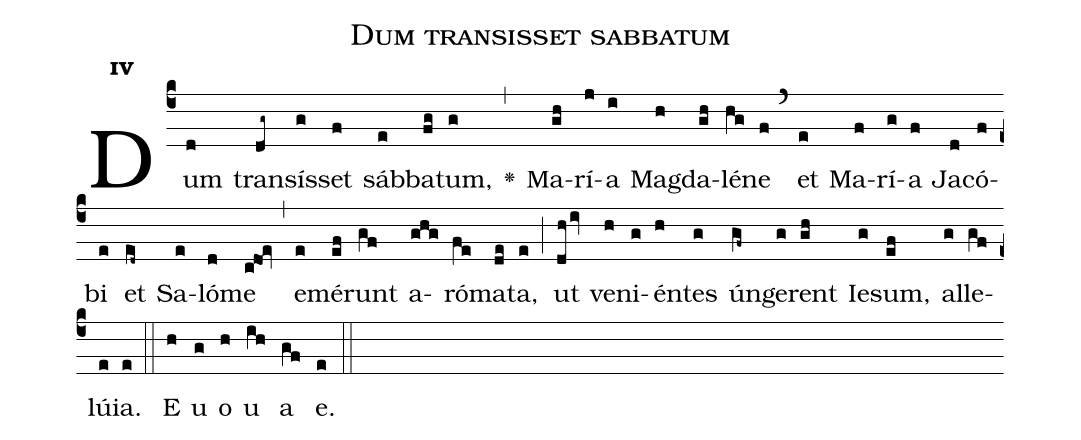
name:Dum transisset sabbatum;
office-part:Antiphona;
mode:4;
%%
initial-style: 1;
name: Dum transisset sabbatum;
book: AM III, p. 148, adapted;
occasion: Octava Paschae Feria V;
office-part: Officium Lectionis Ant 1;
user-notes: ;
commentary: ;
annotation: 4e;
centering-scheme: english;
fontsize: 12;
font: OFLSortsMillGoudy;
height: 11;
width: 4.5;
%%
(c4) Dum(d) tran(dg~)sís(g)set(f) sáb(e)ba(fg)tum,(g) <v>\greheightstar</v>(,) Ma(gh)rí(j)a(i) Mag(h)da(gh)lé(hg)ne(f) (`) et(e) Ma(f)rí(g)a(f) Ja(d)có(f)bi(e) et(ed~) Sa(e)ló(d)me(c!do!ev) (,) e(e)mé(ef)runt(gf) a(ghg)ró(fe)ma(de)ta,(e) (;) ut(dh/iv) ve(h)ni(g)én(h)tes(g) ún(gf~)ge(g)rent(gh) Ie(g)sum,(ef) al(g)le(gf)lú(e)ia.(e) (::) E(h) u(g) o(h) u(ih) a(gf) e.(e) (::)
